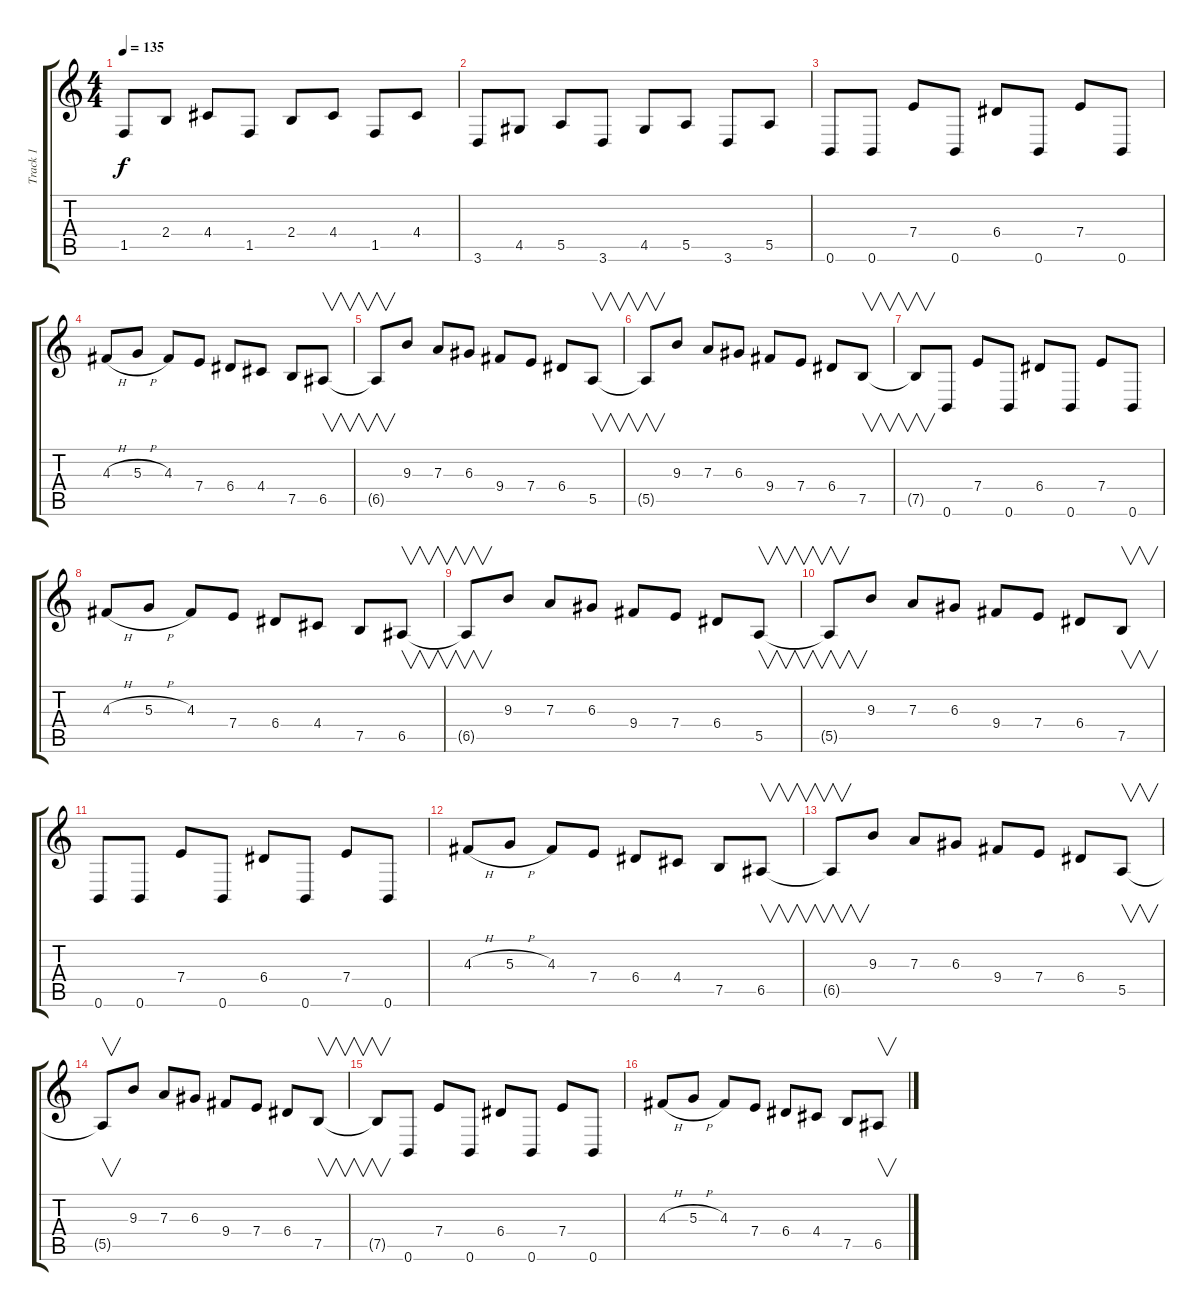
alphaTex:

\track ("Track 1" "Track 1") {instrument distortionguitar}
\staff {score tabs}
\tuning (B3 Gb3 D3 A2 E2 B1) {hide}
\ts (4 4)
\tempo 135
\clef g2
\ks c
1.5.8{dy f} 2.4.8 4.4.8 1.5.8 2.4.8 4.4.8 1.5.8 4.4.8 |
3.6.8 4.5.8 5.5.8 3.6.8 4.5.8 5.5.8 3.6.8 5.5.8 |
0.6.8 0.6.8 7.4.8 0.6.8 6.4.8 0.6.8 7.4.8 0.6.8 |
4.3{h}.8 5.3{h}.8 4.3.8 7.4.8 6.4.8 4.4.8 7.5.8 6.5.8{v} |
6.5{t}.8{v} 9.3.8 7.3.8 6.3.8 9.4.8 7.4.8 6.4.8 5.5.8{v} |
5.5{t}.8{v} 9.3.8 7.3.8 6.3.8 9.4.8 7.4.8 6.4.8 7.5.8{v} |
7.5{t}.8{v} 0.6.8 7.4.8 0.6.8 6.4.8 0.6.8 7.4.8 0.6.8 |
4.3{h}.8 5.3{h}.8 4.3.8 7.4.8 6.4.8 4.4.8 7.5.8 6.5.8{v} |
6.5{t}.8{v} 9.3.8 7.3.8 6.3.8 9.4.8 7.4.8 6.4.8 5.5.8{v} |
5.5{t}.8{v} 9.3.8 7.3.8 6.3.8 9.4.8 7.4.8 6.4.8 7.5.8{v} |
0.6.8 0.6.8 7.4.8 0.6.8 6.4.8 0.6.8 7.4.8 0.6.8 |
4.3{h}.8 5.3{h}.8 4.3.8 7.4.8 6.4.8 4.4.8 7.5.8 6.5.8{v} |
6.5{t}.8{v} 9.3.8 7.3.8 6.3.8 9.4.8 7.4.8 6.4.8 5.5.8{v} |
5.5{t}.8{v} 9.3.8 7.3.8 6.3.8 9.4.8 7.4.8 6.4.8 7.5.8{v} |
7.5{t}.8{v} 0.6.8 7.4.8 0.6.8 6.4.8 0.6.8 7.4.8 0.6.8 |
4.3{h}.8 5.3{h}.8 4.3.8 7.4.8 6.4.8 4.4.8 7.5.8 6.5.8{v}
